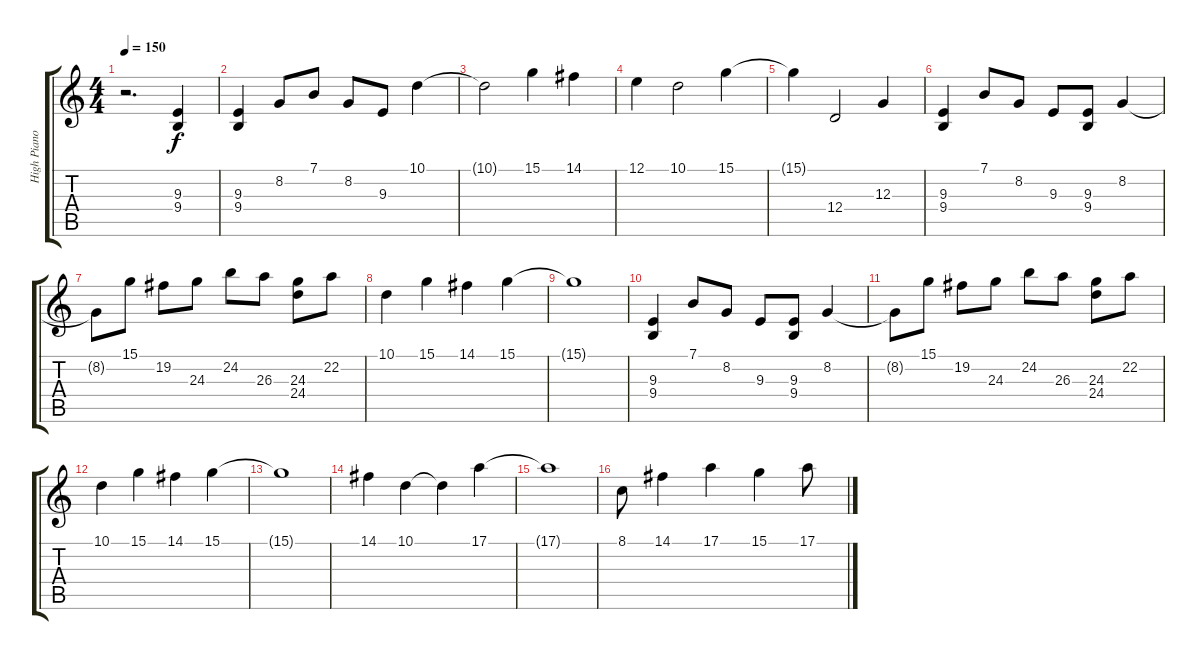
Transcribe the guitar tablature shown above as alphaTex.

\track ("High Piano" "High Piano") {instrument acousticgrandpiano}
\staff {score tabs}
\tuning (E4 B3 G3 D3 A2 E2) {hide}
\ts (4 4)
\tempo 150
\clef g2
\ks c
r.2{d dy f instrument acousticgrandpiano} (9.3 9.4).4 |
(9.3 9.4).4 8.2.8 7.1.8 8.2.8 9.3.8 10.1.4 |
10.1{t}.2 15.1.4 14.1.4 |
12.1.4 10.1.2 15.1.4 |
15.1{t}.4 12.4.2 12.3.4 |
(9.3 9.4).4 7.1.8 8.2.8 9.3.8 (9.3 9.4).8 8.2.4 |
8.2{t}.8 15.1.8 19.2.8 24.3.8 24.2.8 26.3.8 (24.3 24.4).8 22.2.8 |
10.1.4 15.1.4 14.1.4 15.1.4 |
15.1{t}.1 |
(9.3 9.4).4 7.1.8 8.2.8 9.3.8 (9.3 9.4).8 8.2.4 |
8.2{t}.8 15.1.8 19.2.8 24.3.8 24.2.8 26.3.8 (24.3 24.4).8 22.2.8 |
10.1.4 15.1.4 14.1.4 15.1.4 |
15.1{t}.1 |
14.1.4 10.1.4 10.1{t}.4 17.1.4 |
17.1{t}.1 |
8.1.8 14.1.4 17.1.4 15.1.4 17.1.8
